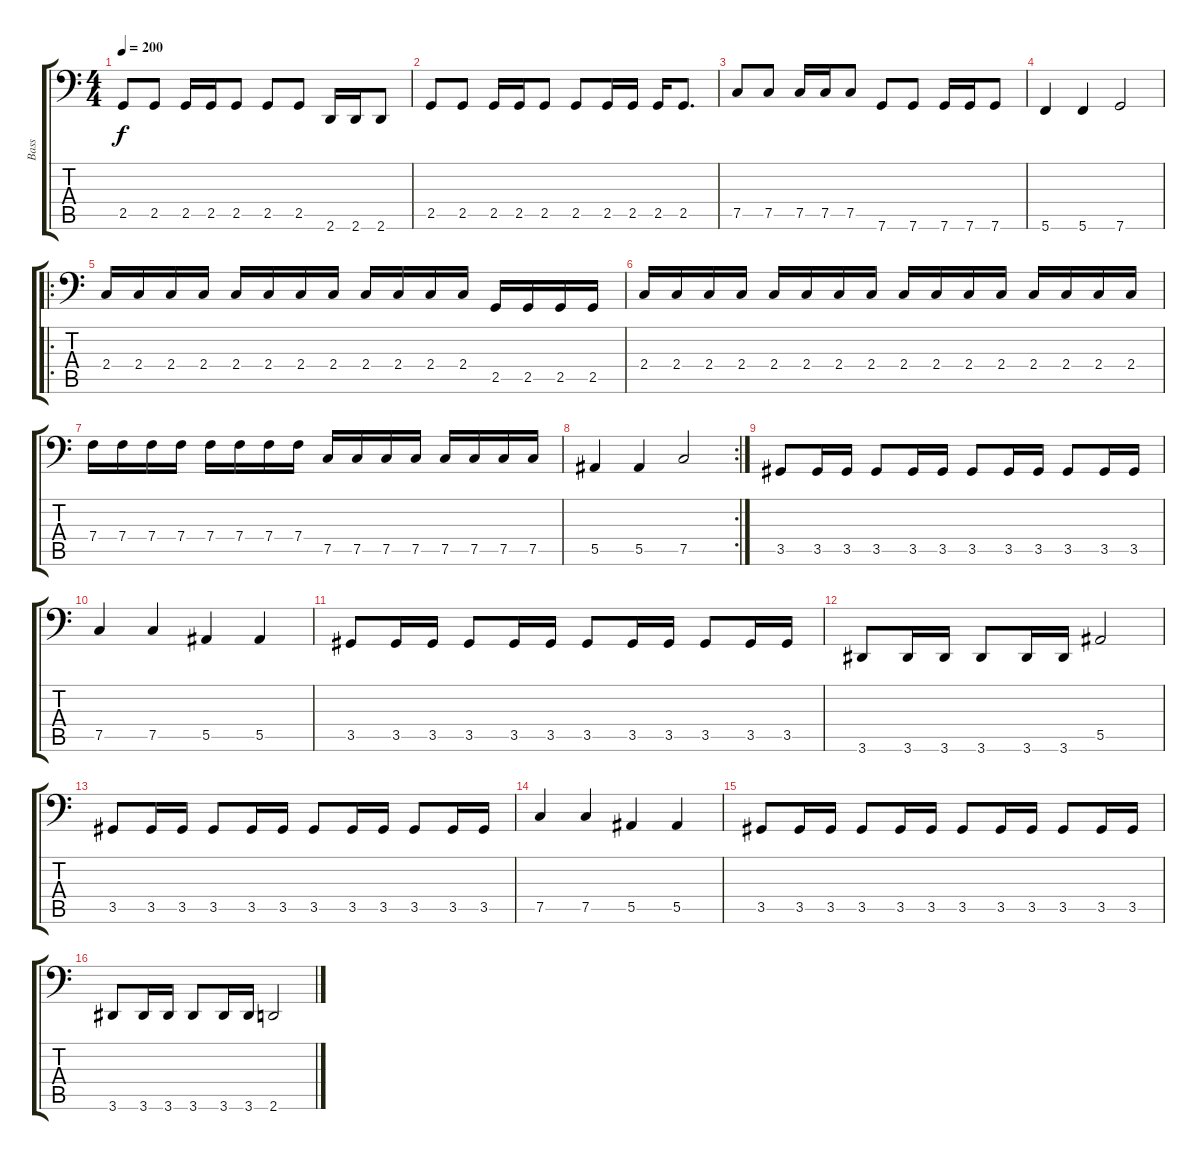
\track ("Bass" "Bass") {instrument electricbasspick}
\staff {score tabs}
\tuning (C3 G2 Eb2 Bb1 F1 C1) {hide}
\ts (4 4)
\tempo 200
\clef f4
\ks c
2.5.8{dy f} 2.5.8 2.5.16 2.5.16 2.5.8 2.5.8 2.5.8 2.6.16 2.6.16 2.6.8 |
2.5.8 2.5.8 2.5.16 2.5.16 2.5.8 2.5.8 2.5.16 2.5.16 2.5.16 2.5.8{d} |
7.5.8 7.5.8 7.5.16 7.5.16 7.5.8 7.6.8 7.6.8 7.6.16 7.6.16 7.6.8 |
5.6.4 5.6.4 7.6.2 |
\ro
2.4.16 2.4.16 2.4.16 2.4.16 2.4.16 2.4.16 2.4.16 2.4.16 2.4.16 2.4.16 2.4.16 2.4.16 2.5.16 2.5.16 2.5.16 2.5.16 |
2.4.16 2.4.16 2.4.16 2.4.16 2.4.16 2.4.16 2.4.16 2.4.16 2.4.16 2.4.16 2.4.16 2.4.16 2.4.16 2.4.16 2.4.16 2.4.16 |
7.4.16 7.4.16 7.4.16 7.4.16 7.4.16 7.4.16 7.4.16 7.4.16 7.5.16 7.5.16 7.5.16 7.5.16 7.5.16 7.5.16 7.5.16 7.5.16 |
\rc 2
5.5.4 5.5.4 7.5.2 |
3.5.8 3.5.16 3.5.16 3.5.8 3.5.16 3.5.16 3.5.8 3.5.16 3.5.16 3.5.8 3.5.16 3.5.16 |
7.5.4 7.5.4 5.5.4 5.5.4 |
3.5.8 3.5.16 3.5.16 3.5.8 3.5.16 3.5.16 3.5.8 3.5.16 3.5.16 3.5.8 3.5.16 3.5.16 |
3.6.8 3.6.16 3.6.16 3.6.8 3.6.16 3.6.16 5.5.2 |
3.5.8 3.5.16 3.5.16 3.5.8 3.5.16 3.5.16 3.5.8 3.5.16 3.5.16 3.5.8 3.5.16 3.5.16 |
7.5.4 7.5.4 5.5.4 5.5.4 |
3.5.8 3.5.16 3.5.16 3.5.8 3.5.16 3.5.16 3.5.8 3.5.16 3.5.16 3.5.8 3.5.16 3.5.16 |
3.6.8 3.6.16 3.6.16 3.6.8 3.6.16 3.6.16 2.6.2
